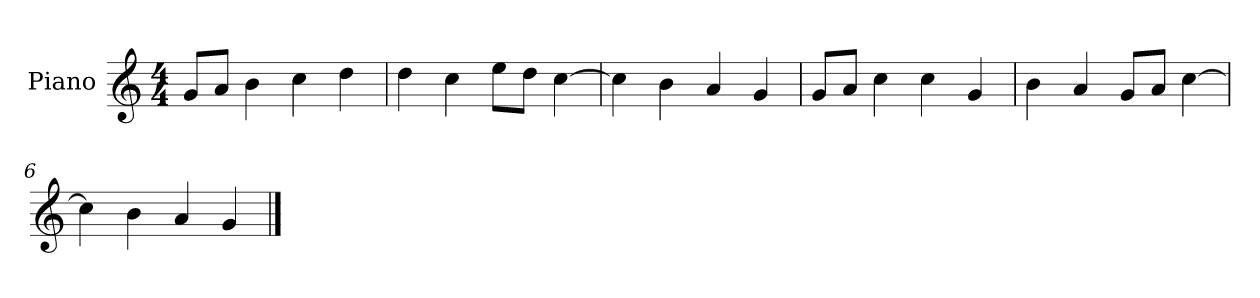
**kern
*part1
*staff1
*I"Piano
*I'P-no
*clefG2
*k[]
*M4/4
*MM90
=1
8g/L
8a/J
4b\
4cc\
4dd\
=2
4dd\
4cc\
8ee\L
8dd\J
[4cc\
=3
4cc\]
4b\
4a/
4g/
=4
8g/L
8a/J
4cc\
4cc\
4g/
=5
4b\
4a/
8g/L
8a/J
[4cc\
=6
4cc\]
4b\
4a/
4g/
==
*-
